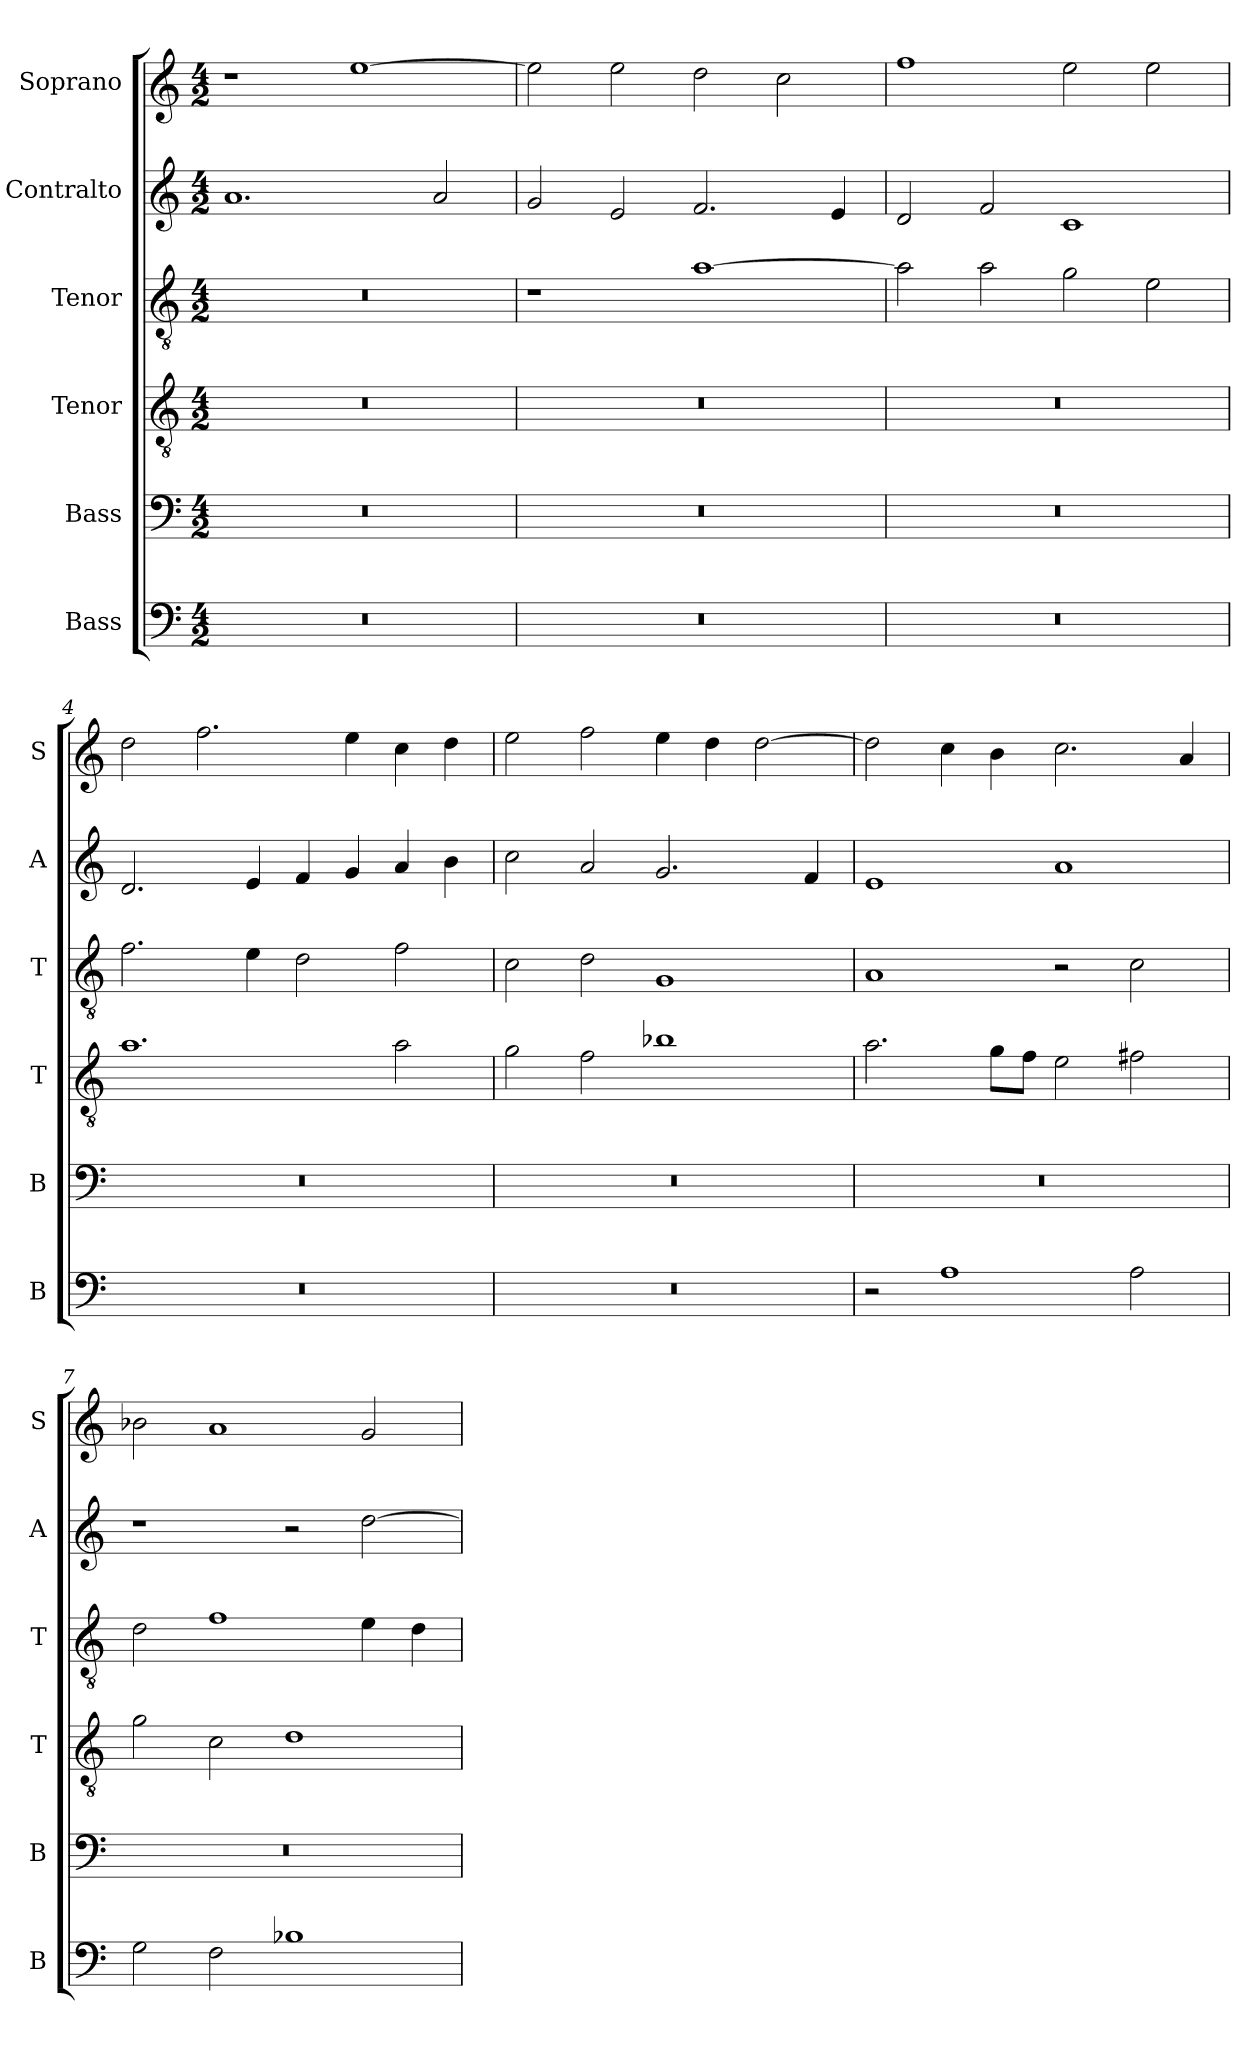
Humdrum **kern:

**kern	**kern	**kern	**kern	**kern	**kern
*part6	*part5	*part4	*part3	*part2	*part1
*staff6	*staff5	*staff4	*staff3	*staff2	*staff1
*I"Bass	*I"Bass	*I"Tenor	*I"Tenor	*I"Contralto	*I"Soprano
*I'B	*I'B	*I'T	*I'T	*I'A	*I'S
*clefF4	*clefF4	*clefGv2	*clefGv2	*clefG2	*clefG2
*k[]	*k[]	*k[]	*k[]	*k[]	*k[]
*A:aeo	*A:aeo	*A:aeo	*A:aeo	*A:aeo	*A:aeo
*M4/2	*M4/2	*M4/2	*M4/2	*M4/2	*M4/2
=1	=1	=1	=1	=1	=1
0r	0r	0r	0r	1.a	1r
.	.	.	.	.	[1ee
.	.	.	.	2a	.
=2	=2	=2	=2	=2	=2
0r	0r	0r	1r	2g	2ee]
.	.	.	.	2e	2ee
.	.	.	[1a	2.f	2dd
.	.	.	.	.	2cc
.	.	.	.	4e	.
=3	=3	=3	=3	=3	=3
0r	0r	0r	2a]	2d	1ff
.	.	.	2a	2f	.
.	.	.	2g	1c	2ee
.	.	.	2e	.	2ee
=4	=4	=4	=4	=4	=4
0r	0r	1.a	2.f	2.d	2dd
.	.	.	.	.	2.ff
.	.	.	4e	4e	.
.	.	.	2d	4f	.
.	.	.	.	4g	4ee
.	.	2a	2f	4a	4cc
.	.	.	.	4b	4dd
=5	=5	=5	=5	=5	=5
0r	0r	2g	2c	2cc	2ee
.	.	2f	2d	2a	2ff
.	.	1b-X	1G	2.g	4ee
.	.	.	.	.	4dd
.	.	.	.	.	[2dd
.	.	.	.	4f	.
=6	=6	=6	=6	=6	=6
2r	0r	2.a	1A	1e	2dd]
1A	.	.	.	.	4cc
.	.	8g\L	.	.	4b
.	.	8f\J	.	.	.
.	.	2e	2r	1a	2.cc
2A	.	2f#X	2c	.	.
.	.	.	.	.	4a
=7	=7	=7	=7	=7	=7
2G	0r	2g	2d	1r	2b-X
2F	.	2c	1f	.	1a
1B-X	.	1d	.	2r	.
.	.	.	4e	[2dd	2g
.	.	.	4d	.	.
=	=	=	=	=	=
*-	*-	*-	*-	*-	*-
